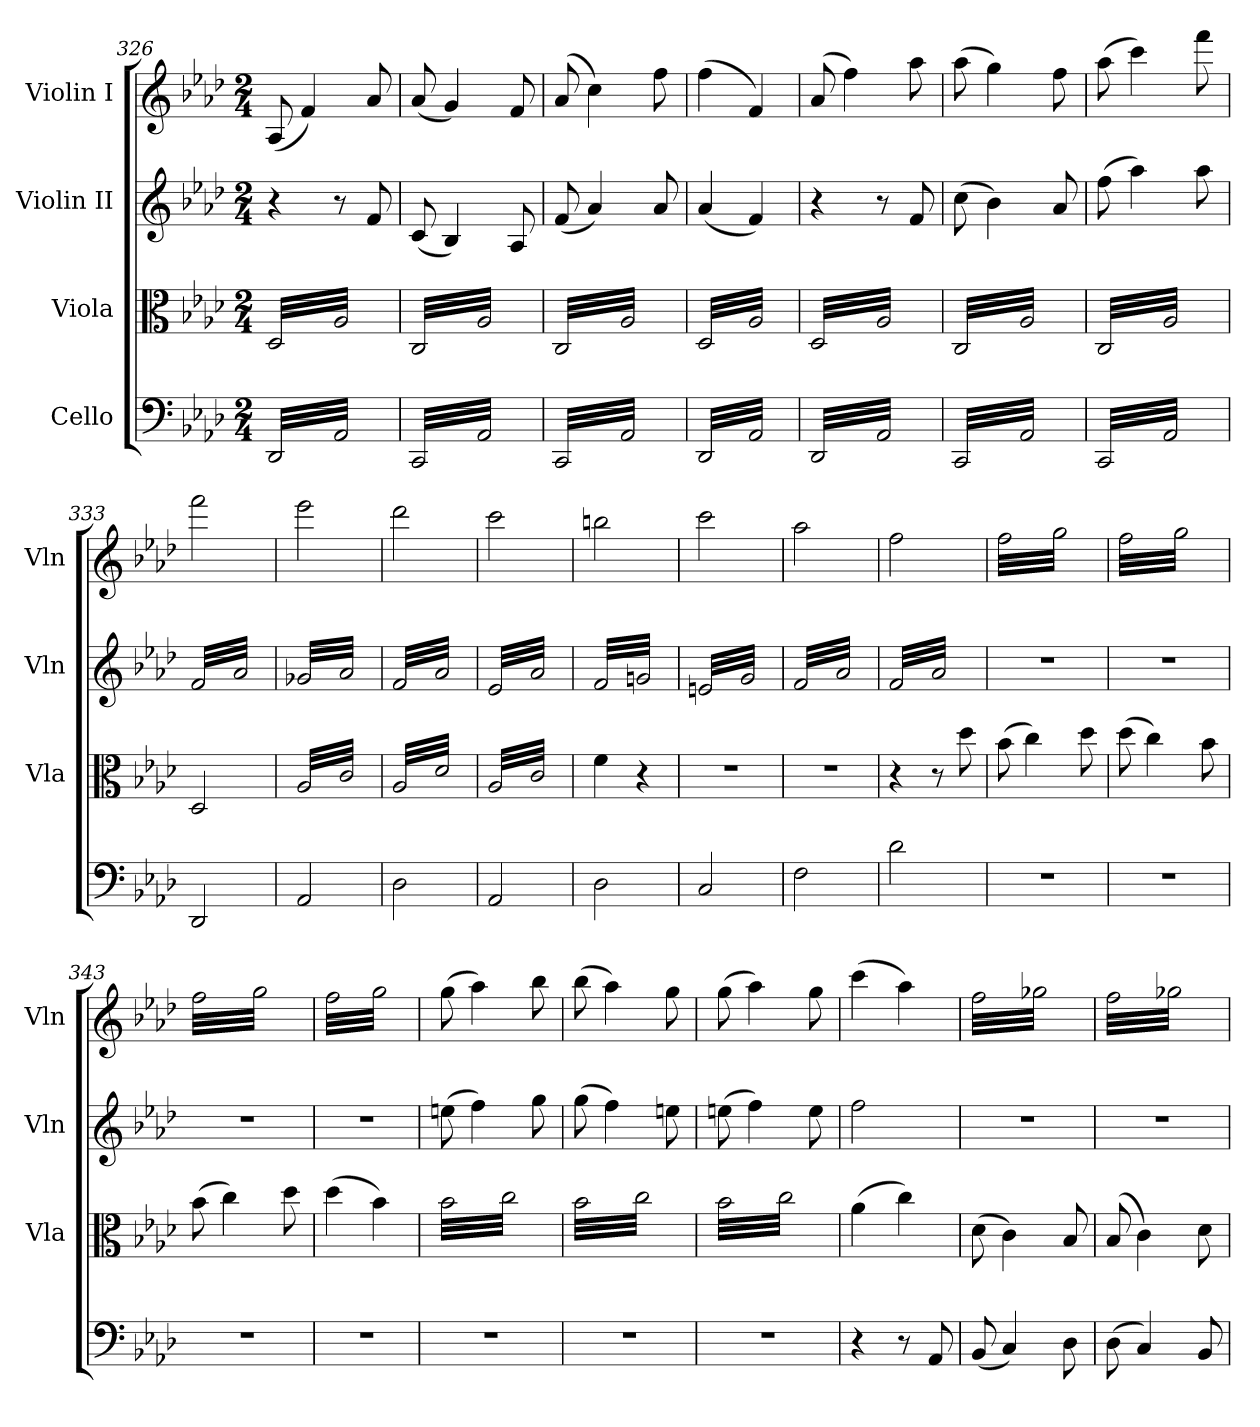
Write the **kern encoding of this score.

**kern	**kern	**kern	**kern
*part4	*part3	*part2	*part1
*staff4	*staff3	*staff2	*staff1
*I"Cello	*I"Viola	*I"Violin II	*I"Violin I
*	*I'Vla	*I'Vln	*I'Vln
*clefF4	*clefC3	*clefG2	*clefG2
*k[b-e-a-d-]	*k[b-e-a-d-]	*k[b-e-a-d-]	*k[b-e-a-d-]
*M2/4	*M2/4	*M2/4	*M2/4
=326	=326	=326	=326
*tremolo	*	*	*
*	*tremolo	*	*
(<32DD-/LLL	(<32D-/LLL	4r	(<8A-/
32AA-/)	32A-/)	.	.
32DD-/	32D-/	.	.
32AA-/)	32A-/)	.	.
32DD-/	32D-/	.	4f/)
32AA-/)	32A-/)	.	.
32DD-/	32D-/	.	.
32AA-/)	32A-/)	.	.
32DD-/	32D-/	8r	.
32AA-/)	32A-/)	.	.
32DD-/	32D-/	.	.
32AA-/)	32A-/)	.	.
32DD-/	32D-/	8f/	8a-/
32AA-/)	32A-/)	.	.
32DD-/	32D-/	.	.
32AA-/)JJJ	32A-/)JJJ	.	.
=327	=327	=327	=327
(<32CC/LLL	(<32C/LLL	(<8c/	(<8a-/
32AA-/)	32A-/)	.	.
32CC/	32C/	.	.
32AA-/)	32A-/)	.	.
32CC/	32C/	4B-/)	4g/)
32AA-/)	32A-/)	.	.
32CC/	32C/	.	.
32AA-/)	32A-/)	.	.
32CC/	32C/	.	.
32AA-/)	32A-/)	.	.
32CC/	32C/	.	.
32AA-/)	32A-/)	.	.
32CC/	32C/	8A-/	8f/
32AA-/)	32A-/)	.	.
32CC/	32C/	.	.
32AA-/)JJJ	32A-/)JJJ	.	.
!!LO:LB:g=z
=328	=328	=328	=328
(<32CC/LLL	(<32C/LLL	(<8f/	(>8a-/
32AA-/)	32A-/)	.	.
32CC/	32C/	.	.
32AA-/)	32A-/)	.	.
32CC/	32C/	4a-/)	4cc\)
32AA-/)	32A-/)	.	.
32CC/	32C/	.	.
32AA-/)	32A-/)	.	.
32CC/	32C/	.	.
32AA-/)	32A-/)	.	.
32CC/	32C/	.	.
32AA-/)	32A-/)	.	.
32CC/	32C/	8a-/	8ff\
32AA-/)	32A-/)	.	.
32CC/	32C/	.	.
32AA-/)JJJ	32A-/)JJJ	.	.
=329	=329	=329	=329
(<32DD-/LLL	(<32D-/LLL	(<4a-/	(>4ff\
32AA-/)	32A-/)	.	.
32DD-/	32D-/	.	.
32AA-/)	32A-/)	.	.
32DD-/	32D-/	.	.
32AA-/)	32A-/)	.	.
32DD-/	32D-/	.	.
32AA-/)	32A-/)	.	.
32DD-/	32D-/	4f/)	4f/)
32AA-/)	32A-/)	.	.
32DD-/	32D-/	.	.
32AA-/)	32A-/)	.	.
32DD-/	32D-/	.	.
32AA-/)	32A-/)	.	.
32DD-/	32D-/	.	.
32AA-/)JJJ	32A-/)JJJ	.	.
=330	=330	=330	=330
(<32DD-/LLL	(<32D-/LLL	4r	(>8a-/
32AA-/)	32A-/)	.	.
32DD-/	32D-/	.	.
32AA-/)	32A-/)	.	.
32DD-/	32D-/	.	4ff\)
32AA-/)	32A-/)	.	.
32DD-/	32D-/	.	.
32AA-/)	32A-/)	.	.
32DD-/	32D-/	8r	.
32AA-/)	32A-/)	.	.
32DD-/	32D-/	.	.
32AA-/)	32A-/)	.	.
32DD-/	32D-/	8f/	8aa-\
32AA-/)	32A-/)	.	.
32DD-/	32D-/	.	.
32AA-/)JJJ	32A-/)JJJ	.	.
=331	=331	=331	=331
(<32CC/LLL	(<32C/LLL	(>8cc\	(>8aa-\
32AA-/)	32A-/)	.	.
32CC/	32C/	.	.
32AA-/)	32A-/)	.	.
32CC/	32C/	4b-\)	4gg\)
32AA-/)	32A-/)	.	.
32CC/	32C/	.	.
32AA-/)	32A-/)	.	.
32CC/	32C/	.	.
32AA-/)	32A-/)	.	.
32CC/	32C/	.	.
32AA-/)	32A-/)	.	.
32CC/	32C/	8a-/	8ff\
32AA-/)	32A-/)	.	.
32CC/	32C/	.	.
32AA-/)JJJ	32A-/)JJJ	.	.
=332	=332	=332	=332
(<32CC/LLL	(<32C/LLL	(>8ff\	(>8aa-\
32AA-/)	32A-/)	.	.
32CC/	32C/	.	.
32AA-/)	32A-/)	.	.
32CC/	32C/	4aa-\)	4ccc\)
32AA-/)	32A-/)	.	.
32CC/	32C/	.	.
32AA-/)	32A-/)	.	.
32CC/	32C/	.	.
32AA-/)	32A-/)	.	.
32CC/	32C/	.	.
32AA-/)	32A-/)	.	.
32CC/	32C/	8aa-\	8fff\
32AA-/)	32A-/)	.	.
32CC/	32C/	.	.
32AA-/)JJJ	32A-/)JJJ	.	.
*	*Xtremolo	*	*
*Xtremolo	*	*	*
=333	=333	=333	=333
*	*	*tremolo	*
2DD-/	2D-/	(<32f/LLL	2fff\
.	.	32a-/)	.
.	.	32f/	.
.	.	32a-/)	.
.	.	32f/	.
.	.	32a-/)	.
.	.	32f/	.
.	.	32a-/)	.
.	.	32f/	.
.	.	32a-/)	.
.	.	32f/	.
.	.	32a-/)	.
.	.	32f/	.
.	.	32a-/)	.
.	.	32f/	.
.	.	32a-/)JJJ	.
=334	=334	=334	=334
*	*tremolo	*	*
2AA-/	(<32A-/LLL	(<32g-X/LLL	2eee-\
.	32c/)	32a-/)	.
.	32A-/	32g-X/	.
.	32c/)	32a-/)	.
.	32A-/	32g-X/	.
.	32c/)	32a-/)	.
.	32A-/	32g-X/	.
.	32c/)	32a-/)	.
.	32A-/	32g-X/	.
.	32c/)	32a-/)	.
.	32A-/	32g-X/	.
.	32c/)	32a-/)	.
.	32A-/	32g-X/	.
.	32c/)	32a-/)	.
.	32A-/	32g-X/	.
.	32c/)JJJ	32a-/)JJJ	.
=335	=335	=335	=335
2D-\	(<32A-/LLL	(<32f/LLL	2ddd-\
.	32d-/)	32a-/)	.
.	32A-/	32f/	.
.	32d-/)	32a-/)	.
.	32A-/	32f/	.
.	32d-/)	32a-/)	.
.	32A-/	32f/	.
.	32d-/)	32a-/)	.
.	32A-/	32f/	.
.	32d-/)	32a-/)	.
.	32A-/	32f/	.
.	32d-/)	32a-/)	.
.	32A-/	32f/	.
.	32d-/)	32a-/)	.
.	32A-/	32f/	.
.	32d-/)JJJ	32a-/)JJJ	.
=336	=336	=336	=336
2AA-/	(<32A-/LLL	(<32e-/LLL	2ccc\
.	32c/)	32a-/)	.
.	32A-/	32e-/	.
.	32c/)	32a-/)	.
.	32A-/	32e-/	.
.	32c/)	32a-/)	.
.	32A-/	32e-/	.
.	32c/)	32a-/)	.
.	32A-/	32e-/	.
.	32c/)	32a-/)	.
.	32A-/	32e-/	.
.	32c/)	32a-/)	.
.	32A-/	32e-/	.
.	32c/)	32a-/)	.
.	32A-/	32e-/	.
.	32c/)JJJ	32a-/)JJJ	.
*	*Xtremolo	*	*
=337	=337	=337	=337
2D-\	4f\	(<32f/LLL	2bbn\
.	.	32gn/)	.
.	.	32f/	.
.	.	32gn/)	.
.	.	32f/	.
.	.	32gn/)	.
.	.	32f/	.
.	.	32gn/)	.
.	4r	32f/	.
.	.	32gn/)	.
.	.	32f/	.
.	.	32gn/)	.
.	.	32f/	.
.	.	32gn/)	.
.	.	32f/	.
.	.	32gn/)JJJ	.
=338	=338	=338	=338
2C/	2r	(<32en/LLL	2ccc\
.	.	32g/)	.
.	.	32en/	.
.	.	32g/)	.
.	.	32en/	.
.	.	32g/)	.
.	.	32en/	.
.	.	32g/)	.
.	.	32en/	.
.	.	32g/)	.
.	.	32en/	.
.	.	32g/)	.
.	.	32en/	.
.	.	32g/)	.
.	.	32en/	.
.	.	32g/)JJJ	.
=339	=339	=339	=339
2F\	2r	(<32f/LLL	2aa-\
.	.	32a-/)	.
.	.	32f/	.
.	.	32a-/)	.
.	.	32f/	.
.	.	32a-/)	.
.	.	32f/	.
.	.	32a-/)	.
.	.	32f/	.
.	.	32a-/)	.
.	.	32f/	.
.	.	32a-/)	.
.	.	32f/	.
.	.	32a-/)	.
.	.	32f/	.
.	.	32a-/)JJJ	.
=340	=340	=340	=340
2d-\	4r	(<32f/LLL	2ff\
.	.	32a-/)	.
.	.	32f/	.
.	.	32a-/)	.
.	.	32f/	.
.	.	32a-/)	.
.	.	32f/	.
.	.	32a-/)	.
.	8r	32f/	.
.	.	32a-/)	.
.	.	32f/	.
.	.	32a-/)	.
.	8dd-\	32f/	.
.	.	32a-/)	.
.	.	32f/	.
.	.	32a-/)JJJ	.
*	*	*Xtremolo	*
=341	=341	=341	=341
*	*	*	*tremolo
2r	(>8b-\	2r	(>32ff\LLL
.	.	.	32gg\
.	.	.	32ff\
.	.	.	32gg\
.	4cc\)	.	32ff\
.	.	.	32gg\
.	.	.	32ff\
.	.	.	32gg\
.	.	.	32ff\
.	.	.	32gg\
.	.	.	32ff\
.	.	.	32gg\
.	8dd-\	.	32ff\
.	.	.	32gg\
.	.	.	32ff\
.	.	.	32gg\JJJ
=342	=342	=342	=342
2r	(>8dd-\	2r	32ff\LLL
.	.	.	32gg\)
.	.	.	32ff\
.	.	.	32gg\)
.	4cc\)	.	32ff\
.	.	.	32gg\)
.	.	.	32ff\
.	.	.	32gg\)
.	.	.	32ff\
.	.	.	32gg\)
.	.	.	32ff\
.	.	.	32gg\)
.	8b-\	.	32ff\
.	.	.	32gg\)
.	.	.	32ff\
.	.	.	32gg\)JJJ
=343	=343	=343	=343
2r	(>8b-\	2r	(>32ff\LLL
.	.	.	32gg\
.	.	.	32ff\
.	.	.	32gg\
.	4cc\)	.	32ff\
.	.	.	32gg\
.	.	.	32ff\
.	.	.	32gg\
.	.	.	32ff\
.	.	.	32gg\
.	.	.	32ff\
.	.	.	32gg\
.	8dd-\	.	32ff\
.	.	.	32gg\
.	.	.	32ff\
.	.	.	32gg\JJJ
=344	=344	=344	=344
2r	(>4dd-\	2r	32ff\LLL
.	.	.	32gg\)
.	.	.	32ff\
.	.	.	32gg\)
.	.	.	32ff\
.	.	.	32gg\)
.	.	.	32ff\
.	.	.	32gg\)
.	4b-\)	.	32ff\
.	.	.	32gg\)
.	.	.	32ff\
.	.	.	32gg\)
.	.	.	32ff\
.	.	.	32gg\)
.	.	.	32ff\
.	.	.	32gg\)JJJ
*	*	*	*Xtremolo
=345	=345	=345	=345
*	*tremolo	*	*
2r	(>32b-\LLL	(>8een\	(>8gg\
.	32cc\	.	.
.	32b-\	.	.
.	32cc\	.	.
.	32b-\	4ff\)	4aa-\)
.	32cc\	.	.
.	32b-\	.	.
.	32cc\	.	.
.	32b-\	.	.
.	32cc\	.	.
.	32b-\	.	.
.	32cc\	.	.
.	32b-\	8gg\	8bb-\
.	32cc\	.	.
.	32b-\	.	.
.	32cc\JJJ	.	.
=346	=346	=346	=346
2r	32b-\LLL	(>8gg\	(>8bb-\
.	32cc\)	.	.
.	32b-\	.	.
.	32cc\)	.	.
.	32b-\	4ff\)	4aa-\)
.	32cc\)	.	.
.	32b-\	.	.
.	32cc\)	.	.
.	32b-\	.	.
.	32cc\)	.	.
.	32b-\	.	.
.	32cc\)	.	.
.	32b-\	8een\	8gg\
.	32cc\)	.	.
.	32b-\	.	.
.	32cc\)JJJ	.	.
=347	=347	=347	=347
2r	(>32b-\LLL	(>8een\	(>8gg\
.	32cc\)	.	.
.	32b-\	.	.
.	32cc\)	.	.
.	32b-\	4ff\)	4aa-\)
.	32cc\)	.	.
.	32b-\	.	.
.	32cc\)	.	.
.	32b-\	.	.
.	32cc\)	.	.
.	32b-\	.	.
.	32cc\)	.	.
.	32b-\	8ee\	8gg\
.	32cc\)	.	.
.	32b-\	.	.
.	32cc\)JJJ	.	.
*	*Xtremolo	*	*
!!LO:LB:g=z
=348	=348	=348	=348
4r	(>4a-\	2ff\	(>4ccc\
.	.	.	.
.	.	.	.
.	.	.	.
.	.	.	.
.	.	.	.
.	.	.	.
.	.	.	.
8r	4cc\)	.	4aa-\)
8AA-/	.	.	.
=349	=349	=349	=349
*	*	*	*tremolo
(<8BB-/	(>8d-\	2r	(>32ff\LLL
.	.	.	32gg-X\
.	.	.	32ff\
.	.	.	32gg-X\
4C/)	4c\)	.	32ff\
.	.	.	32gg-X\
.	.	.	32ff\
.	.	.	32gg-X\
.	.	.	32ff\
.	.	.	32gg-X\
.	.	.	32ff\
.	.	.	32gg-X\
8D-\	8B-/	.	32ff\
.	.	.	32gg-X\
.	.	.	32ff\
.	.	.	32gg-X\JJJ
=350	=350	=350	=350
(>8D-\	(>8B-/	2r	32ff\LLL
.	.	.	32gg-X\)
.	.	.	32ff\
.	.	.	32gg-X\)
4C/)	4c\)	.	32ff\
.	.	.	32gg-X\)
.	.	.	32ff\
.	.	.	32gg-X\)
.	.	.	32ff\
.	.	.	32gg-X\)
.	.	.	32ff\
.	.	.	32gg-X\)
8BB-/	8d-\	.	32ff\
.	.	.	32gg-X\)
.	.	.	32ff\
.	.	.	32gg-X\)JJJ
*	*	*	*Xtremolo
.	.	.	.
.	.	.	.
.	.	.	.
.	.	.	.
.	.	.	.
.	.	.	.
.	.	.	.
.	.	.	.
=	=	=	=
*-	*-	*-	*-
